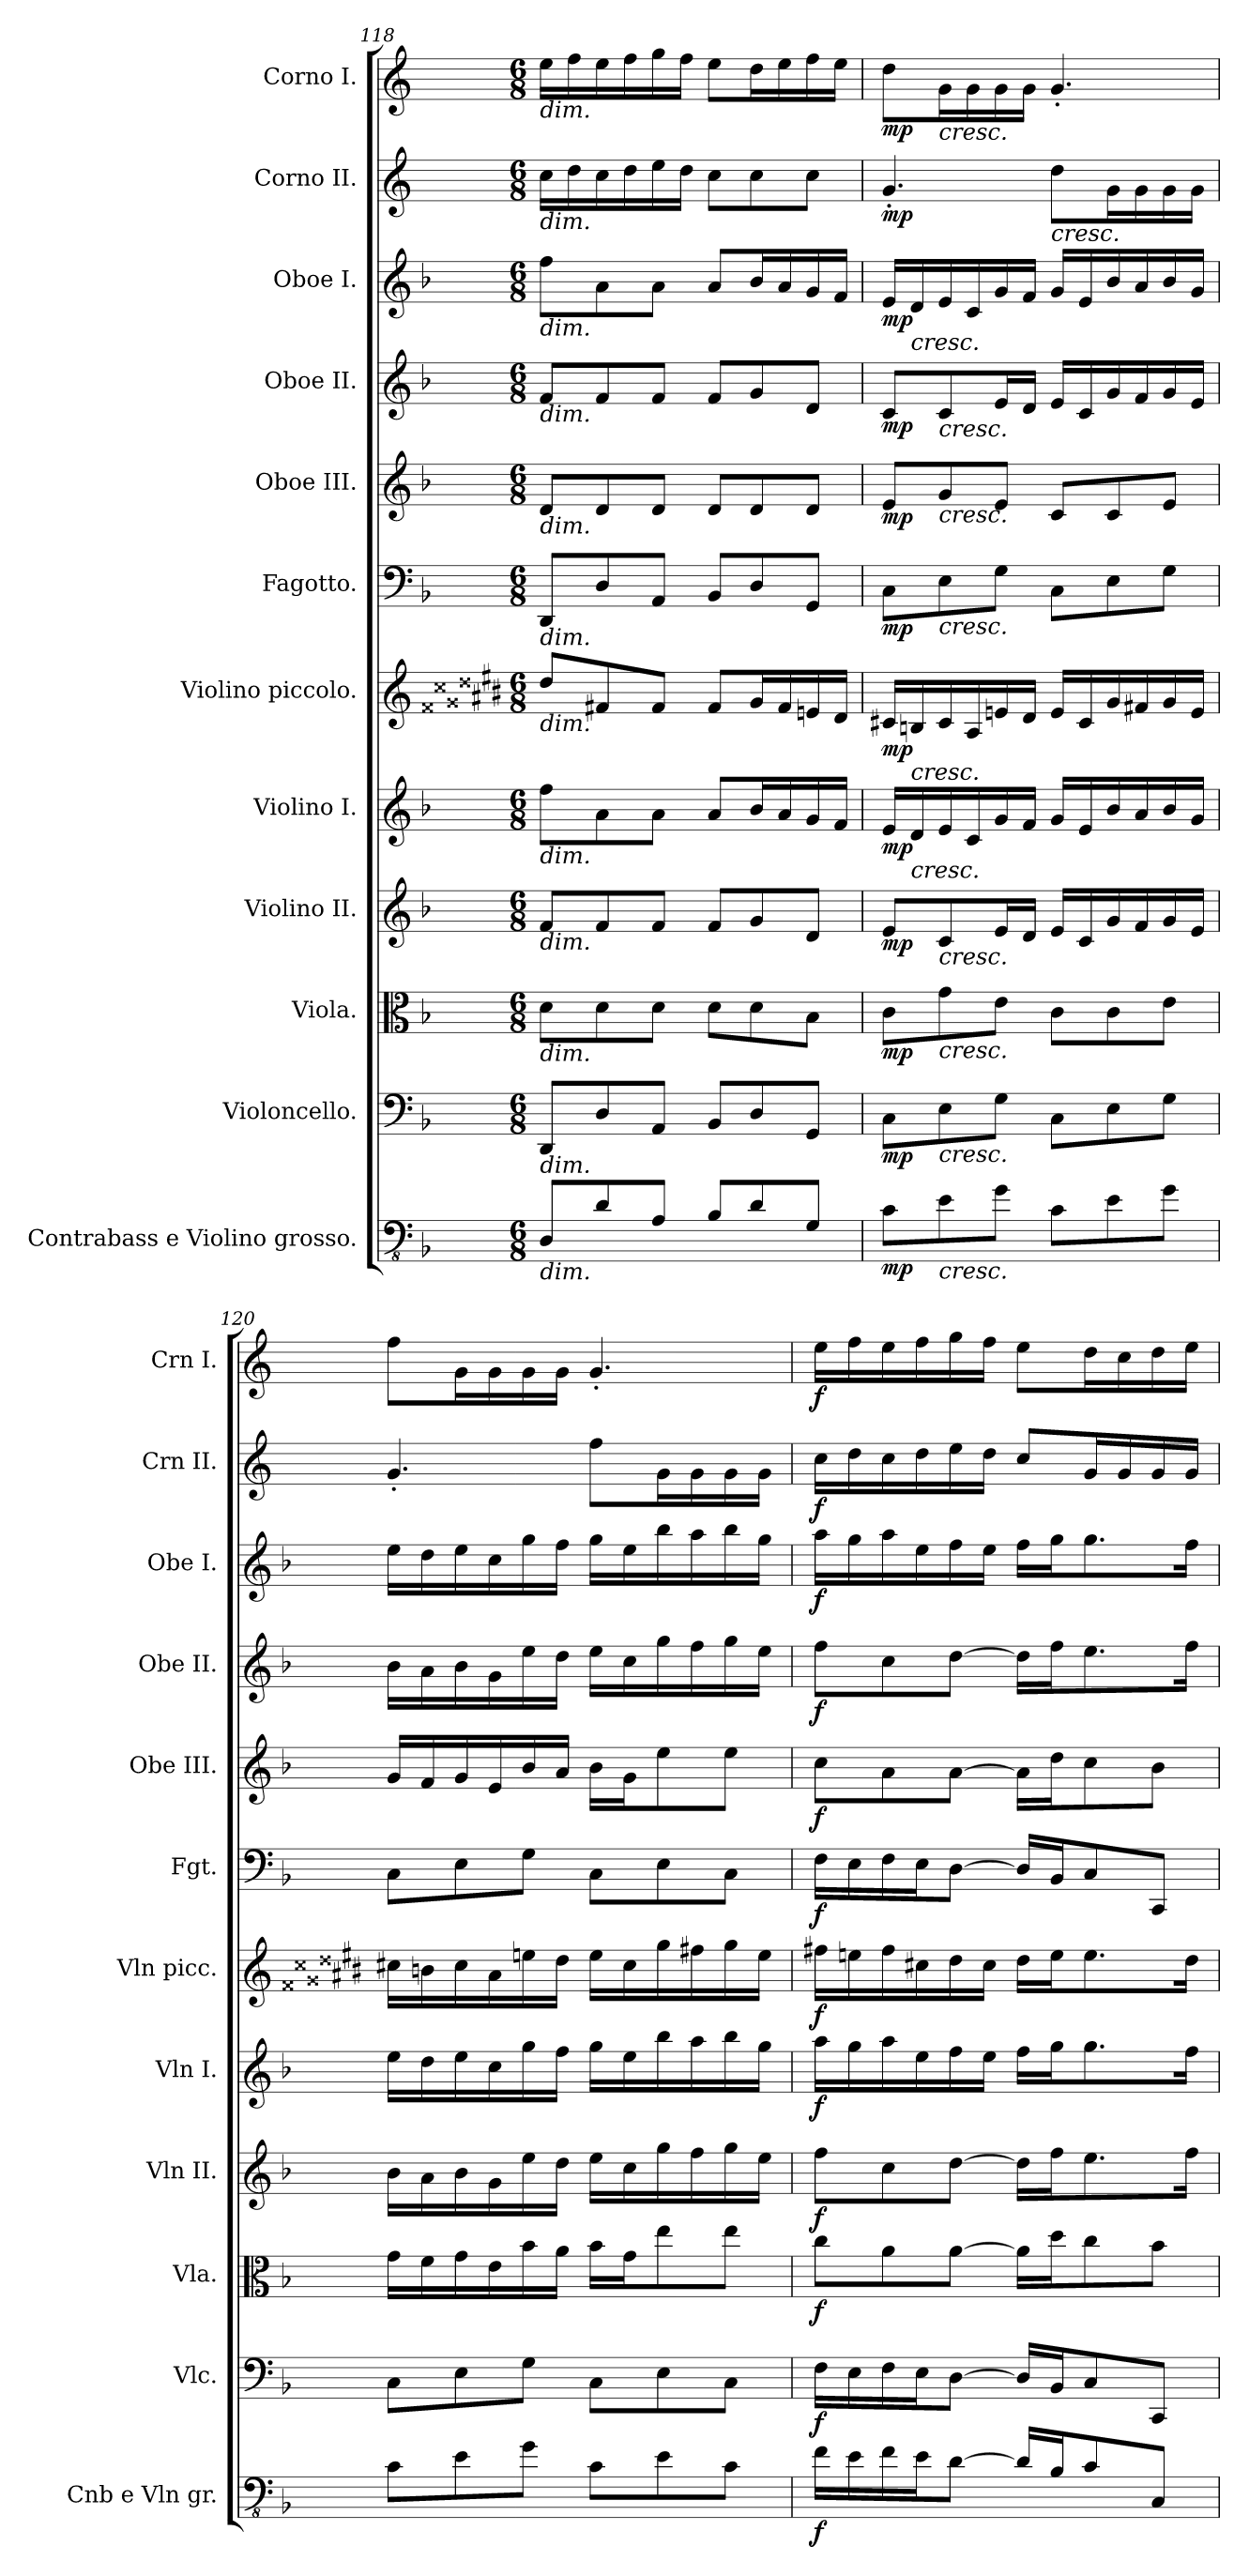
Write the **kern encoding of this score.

**kern	**dynam	**kern	**dynam	**kern	**dynam	**kern	**dynam	**kern	**dynam	**kern	**dynam	**kern	**dynam	**kern	**dynam	**kern	**dynam	**kern	**dynam	**kern	**dynam	**kern	**dynam
*part12	*part12	*part11	*part11	*part10	*part10	*part9	*part9	*part8	*part8	*part7	*part7	*part6	*part6	*part5	*part5	*part4	*part4	*part3	*part3	*part2	*part2	*part1	*part1
*staff12	*staff12	*staff11	*staff11	*staff10	*staff10	*staff9	*staff9	*staff8	*staff8	*staff7	*staff7	*staff6	*staff6	*staff5	*staff5	*staff4	*staff4	*staff3	*staff3	*staff2	*staff2	*staff1	*staff1
*I"Contrabass e Violino grosso.	*	*I"Violoncello.	*	*I"Viola.	*	*I"Violino II.	*	*I"Violino I.	*	*I"Violino piccolo.	*	*I"Fagotto.	*	*I"Oboe III.	*	*I"Oboe II.	*	*I"Oboe I.	*	*I"Corno II.	*	*I"Corno I.	*
*I'Cnb e Vln gr.	*	*I'Vlc.	*	*I'Vla.	*	*I'Vln II.	*	*I'Vln I.	*	*I'Vln picc.	*	*I'Fgt.	*	*I'Obe III.	*	*I'Obe II.	*	*I'Obe I.	*	*I'Crn II.	*	*I'Crn I.	*
*clefFv4	*	*clefF4	*	*clefC3	*	*clefG2	*	*clefG2	*	*clefG2	*	*clefF4	*	*clefG2	*	*clefG2	*	*clefG2	*	*clefG2	*	*clefG2	*
*ITrd7c12	*	*	*	*	*	*	*	*	*	*ITrd-1c-3	*	*	*	*	*	*	*	*	*	*ITrd4c7	*	*ITrd4c7	*
*k[b-]	*	*k[b-]	*	*k[b-]	*	*k[b-]	*	*k[b-]	*	*k[f##c##g##d##a#e#b#]	*	*k[b-]	*	*k[b-]	*	*k[b-]	*	*k[b-]	*	*k[b-]	*	*k[b-]	*
*M6/8	*	*M6/8	*	*M6/8	*	*M6/8	*	*M6/8	*	*M6/8	*	*M6/8	*	*M6/8	*	*M6/8	*	*M6/8	*	*M6/8	*	*M6/8	*
=118	=118	=118	=118	=118	=118	=118	=118	=118	=118	=118	=118	=118	=118	=118	=118	=118	=118	=118	=118	=118	=118	=118	=118
!	!	!	!	!	!	!	!	!	!	!	!	!	!	!	!	!	!	!	!	!	!	!LO:TX:b:i:t=dim.	!
!	!	!	!	!	!	!	!	!	!	!	!	!	!	!	!	!	!	!	!	!LO:TX:b:i:t=dim.	!	!	!
!	!	!	!	!	!	!	!	!	!	!	!	!	!	!	!	!	!	!LO:TX:b:i:t=dim.	!	!	!	!	!
!	!	!	!	!	!	!	!	!	!	!	!	!	!	!	!	!LO:TX:b:i:t=dim.	!	!	!	!	!	!	!
!	!	!	!	!	!	!	!	!	!	!	!	!	!	!LO:TX:b:i:t=dim.	!	!	!	!	!	!	!	!	!
!	!	!	!	!	!	!	!	!	!	!	!	!LO:TX:b:i:t=dim.	!	!	!	!	!	!	!	!	!	!	!
!	!	!	!	!	!	!	!	!	!	!LO:TX:b:i:t=dim.	!	!	!	!	!	!	!	!	!	!	!	!	!
!	!	!	!	!	!	!	!	!LO:TX:b:i:t=dim.	!	!	!	!	!	!	!	!	!	!	!	!	!	!	!
!	!	!	!	!	!	!LO:TX:b:i:t=dim.	!	!	!	!	!	!	!	!	!	!	!	!	!	!	!	!	!
!	!	!	!	!LO:TX:b:i:t=dim.	!	!	!	!	!	!	!	!	!	!	!	!	!	!	!	!	!	!	!
!	!	!LO:TX:b:i:t=dim.	!	!	!	!	!	!	!	!	!	!	!	!	!	!	!	!	!	!	!	!	!
!LO:TX:b:i:t=dim.	!	!	!	!	!	!	!	!	!	!	!	!	!	!	!	!	!	!	!	!	!	!	!
8DDD/L	.	8DD/L	.	8d\L	.	8f/L	.	8ff\L	.	8ee#/L	.	8DD/L	.	8d/L	.	8f/L	.	8ff\L	.	16f\LL	.	16a\LL	.
.	.	.	.	.	.	.	.	.	.	.	.	.	.	.	.	.	.	.	.	16g\	.	16b-\	.
8DD/	.	8D/	.	8d\	.	8f/	.	8a\	.	8g##/	.	8D/	.	8d/	.	8f/	.	8a\	.	16f\	.	16a\	.
.	.	.	.	.	.	.	.	.	.	.	.	.	.	.	.	.	.	.	.	16g\	.	16b-\	.
8AAA/J	.	8AA/J	.	8d\J	.	8f/J	.	8a\J	.	8g##/J	.	8AA/J	.	8d/J	.	8f/J	.	8a\J	.	16a\	.	16cc\	.
.	.	.	.	.	.	.	.	.	.	.	.	.	.	.	.	.	.	.	.	16g\JJ	.	16b-\JJ	.
8BBB-/L	.	8BB-/L	.	8d\L	.	8f/L	.	8a/L	.	8g##/L	.	8BB-/L	.	8d/L	.	8f/L	.	8a/L	.	8f\L	.	8a\L	.
8DD/	.	8D/	.	8d\	.	8g/	.	16b-/L	.	16a#/L	.	8D/	.	8d/	.	8g/	.	16b-/L	.	8f\	.	16g\L	.
.	.	.	.	.	.	.	.	16a/	.	16g##/	.	.	.	.	.	.	.	16a/	.	.	.	16a\	.
8GGG/J	.	8GG/J	.	8B-\J	.	8d/J	.	16g/	.	16f##/	.	8GG/J	.	8d/J	.	8d/J	.	16g/	.	8f\J	.	16b-\	.
.	.	.	.	.	.	.	.	16f/JJ	.	16e#/JJ	.	.	.	.	.	.	.	16f/JJ	.	.	.	16a\JJ	.
=119	=119	=119	=119	=119	=119	=119	=119	=119	=119	=119	=119	=119	=119	=119	=119	=119	=119	=119	=119	=119	=119	=119	=119
!	!LO:DY:b	!	!LO:DY:b	!	!LO:DY:b	!	!LO:DY:b	!	!LO:DY:b	!	!LO:DY:b	!	!LO:DY:b	!	!LO:DY:b	!	!LO:DY:b	!	!LO:DY:b	!	!LO:DY:b	!	!LO:DY:b
8CC\L	mp	8C\L	mp	8c\L	mp	8e/L	mp	16e/LL	mp	16d##/LL	mp	8C\L	mp	8e/L	mp	8c/L	mp	16e/LL	mp	4.c'/	mp	8g\L	mp
!	!	!	!	!	!	!	!	!	!	!	!	!	!	!	!	!	!	!LO:TX:b:i:t=cresc.	!	!	!	!	!
!	!	!	!	!	!	!	!	!	!	!LO:TX:b:i:t=cresc.	!	!	!	!	!	!	!	!	!	!	!	!	!
!	!	!	!	!	!	!	!	!LO:TX:b:i:t=cresc.	!	!	!	!	!	!	!	!	!	!	!	!	!	!	!
.	.	.	.	.	.	.	.	16d/	.	16c##/	.	.	.	.	.	.	.	16d/	.	.	.	.	.
!	!	!	!	!	!	!	!	!	!	!	!	!	!	!	!	!	!	!	!	!	!	!LO:TX:b:i:t=cresc.	!
!	!	!	!	!	!	!	!	!	!	!	!	!	!	!	!	!LO:TX:b:i:t=cresc.	!	!	!	!	!	!	!
!	!	!	!	!	!	!	!	!	!	!	!	!	!	!LO:TX:b:i:t=cresc.	!	!	!	!	!	!	!	!	!
!	!	!	!	!	!	!	!	!	!	!	!	!LO:TX:b:i:t=cresc.	!	!	!	!	!	!	!	!	!	!	!
!	!	!	!	!	!	!LO:TX:b:i:t=cresc.	!	!	!	!	!	!	!	!	!	!	!	!	!	!	!	!	!
!	!	!	!	!LO:TX:b:i:t=cresc.	!	!	!	!	!	!	!	!	!	!	!	!	!	!	!	!	!	!	!
!	!	!LO:TX:b:i:t=cresc.	!	!	!	!	!	!	!	!	!	!	!	!	!	!	!	!	!	!	!	!	!
!LO:TX:b:i:t=cresc.	!	!	!	!	!	!	!	!	!	!	!	!	!	!	!	!	!	!	!	!	!	!	!
8EE\	.	8E\	.	8g\	.	8c/	.	16e/	.	16d##/	.	8E\	.	8g/	.	8c/	.	16e/	.	.	.	16c\L	.
.	.	.	.	.	.	.	.	16c/	.	16B#/	.	.	.	.	.	.	.	16c/	.	.	.	16c\	.
8GG\J	.	8G\J	.	8e\J	.	16e/L	.	16g/	.	16f##/	.	8G\J	.	8e/J	.	16e/L	.	16g/	.	.	.	16c\	.
.	.	.	.	.	.	16d/JJ	.	16f/JJ	.	16e#/JJ	.	.	.	.	.	16d/JJ	.	16f/JJ	.	.	.	16c\JJ	.
!	!	!	!	!	!	!	!	!	!	!	!	!	!	!	!	!	!	!	!	!LO:TX:b:i:t=cresc.	!	!	!
8CC\L	.	8C\L	.	8c\L	.	16e/LL	.	16g/LL	.	16f##/LL	.	8C\L	.	8c/L	.	16e/LL	.	16g/LL	.	8g\L	.	4.c'/	.
.	.	.	.	.	.	16c/	.	16e/	.	16d##/	.	.	.	.	.	16c/	.	16e/	.	.	.	.	.
8EE\	.	8E\	.	8c\	.	16g/	.	16b-/	.	16a#/	.	8E\	.	8c/	.	16g/	.	16b-/	.	16c\L	.	.	.
.	.	.	.	.	.	16f/	.	16a/	.	16g##/	.	.	.	.	.	16f/	.	16a/	.	16c\	.	.	.
8GG\J	.	8G\J	.	8e\J	.	16g/	.	16b-/	.	16a#/	.	8G\J	.	8e/J	.	16g/	.	16b-/	.	16c\	.	.	.
.	.	.	.	.	.	16e/JJ	.	16g/JJ	.	16f##/JJ	.	.	.	.	.	16e/JJ	.	16g/JJ	.	16c\JJ	.	.	.
!!LO:PB:g=z
=120	=120	=120	=120	=120	=120	=120	=120	=120	=120	=120	=120	=120	=120	=120	=120	=120	=120	=120	=120	=120	=120	=120	=120
8CC\L	.	8C\L	.	16g\LL	.	16b-\LL	.	16ee\LL	.	16dd##\LL	.	8C\L	.	16g/LL	.	16b-\LL	.	16ee\LL	.	4.c'/	.	8b-\L	.
.	.	.	.	16f\	.	16a\	.	16dd\	.	16cc##\	.	.	.	16f/	.	16a\	.	16dd\	.	.	.	.	.
8EE\	.	8E\	.	16g\	.	16b-\	.	16ee\	.	16dd##\	.	8E\	.	16g/	.	16b-\	.	16ee\	.	.	.	16c\L	.
.	.	.	.	16e\	.	16g\	.	16cc\	.	16b#\	.	.	.	16e/	.	16g\	.	16cc\	.	.	.	16c\	.
8GG\J	.	8G\J	.	16b-\	.	16ee\	.	16gg\	.	16ff##\	.	8G\J	.	16b-/	.	16ee\	.	16gg\	.	.	.	16c\	.
.	.	.	.	16a\JJ	.	16dd\JJ	.	16ff\JJ	.	16ee#\JJ	.	.	.	16a/JJ	.	16dd\JJ	.	16ff\JJ	.	.	.	16c\JJ	.
8CC\L	.	8C\L	.	16b-\LL	.	16ee\LL	.	16gg\LL	.	16ff##\LL	.	8C\L	.	16b-\LL	.	16ee\LL	.	16gg\LL	.	8b-\L	.	4.c'/	.
.	.	.	.	16g\J	.	16cc\	.	16ee\	.	16dd##\	.	.	.	16g\J	.	16cc\	.	16ee\	.	.	.	.	.
8EE\	.	8E\	.	8ee\	.	16gg\	.	16bb-\	.	16aa#\	.	8E\	.	8ee\	.	16gg\	.	16bb-\	.	16c\L	.	.	.
.	.	.	.	.	.	16ff\	.	16aa\	.	16gg##\	.	.	.	.	.	16ff\	.	16aa\	.	16c\	.	.	.
8CC\J	.	8C\J	.	8ee\J	.	16gg\	.	16bb-\	.	16aa#\	.	8C\J	.	8ee\J	.	16gg\	.	16bb-\	.	16c\	.	.	.
.	.	.	.	.	.	16ee\JJ	.	16gg\JJ	.	16ff##\JJ	.	.	.	.	.	16ee\JJ	.	16gg\JJ	.	16c\JJ	.	.	.
=121	=121	=121	=121	=121	=121	=121	=121	=121	=121	=121	=121	=121	=121	=121	=121	=121	=121	=121	=121	=121	=121	=121	=121
!	!LO:DY:b	!	!LO:DY:b	!	!LO:DY:b	!	!LO:DY:b	!	!LO:DY:b	!	!LO:DY:b	!	!LO:DY:b	!	!LO:DY:b	!	!LO:DY:b	!	!LO:DY:b	!	!LO:DY:b	!	!LO:DY:b
16FF\LL	f	16F\LL	f	8cc\L	f	8ff\L	f	16aa\LL	f	16gg##\LL	f	16F\LL	f	8cc\L	f	8ff\L	f	16aa\LL	f	16f\LL	f	16a\LL	f
16EE\	.	16E\	.	.	.	.	.	16gg\	.	16ff##\	.	16E\	.	.	.	.	.	16gg\	.	16g\	.	16b-\	.
16FF\	.	16F\	.	8a\	.	8cc\	.	16aa\	.	16gg##\	.	16F\	.	8a\	.	8cc\	.	16aa\	.	16f\	.	16a\	.
16EE\J	.	16E\J	.	.	.	.	.	16ee\	.	16dd##\	.	16E\J	.	.	.	.	.	16ee\	.	16g\	.	16b-\	.
[8DD\J	.	[8D\J	.	[8a\J	.	[8dd\J	.	16ff\	.	16ee#\	.	[8D\J	.	[8a\J	.	[8dd\J	.	16ff\	.	16a\	.	16cc\	.
.	.	.	.	.	.	.	.	16ee\JJ	.	16dd##\JJ	.	.	.	.	.	.	.	16ee\JJ	.	16g\JJ	.	16b-\JJ	.
16DD/LL]	.	16D/LL]	.	16a\LL]	.	16dd\LL]	.	16ff\LL	.	16ee#\LL	.	16D/LL]	.	16a\LL]	.	16dd\LL]	.	16ff\LL	.	8f/L	.	8a\L	.
16BBB-/J	.	16BB-/J	.	16dd\J	.	16ff\J	.	16gg\J	.	16ff##\J	.	16BB-/J	.	16dd\J	.	16ff\J	.	16gg\J	.	.	.	.	.
8CC/	.	8C/	.	8cc\	.	8.ee\	.	8.gg\	.	8.ff##\	.	8C/	.	8cc\	.	8.ee\	.	8.gg\	.	16c/L	.	16g\L	.
.	.	.	.	.	.	.	.	.	.	.	.	.	.	.	.	.	.	.	.	16c/	.	16f\	.
8CCC/J	.	8CC/J	.	8b-\J	.	.	.	.	.	.	.	8CC/J	.	8b-\J	.	.	.	.	.	16c/	.	16g\	.
.	.	.	.	.	.	16ff\Jk	.	16ff\Jk	.	16ee#\Jk	.	.	.	.	.	16ff\Jk	.	16ff\Jk	.	16c/JJ	.	16a\JJ	.
=	=	=	=	=	=	=	=	=	=	=	=	=	=	=	=	=	=	=	=	=	=	=	=
*-	*-	*-	*-	*-	*-	*-	*-	*-	*-	*-	*-	*-	*-	*-	*-	*-	*-	*-	*-	*-	*-	*-	*-
